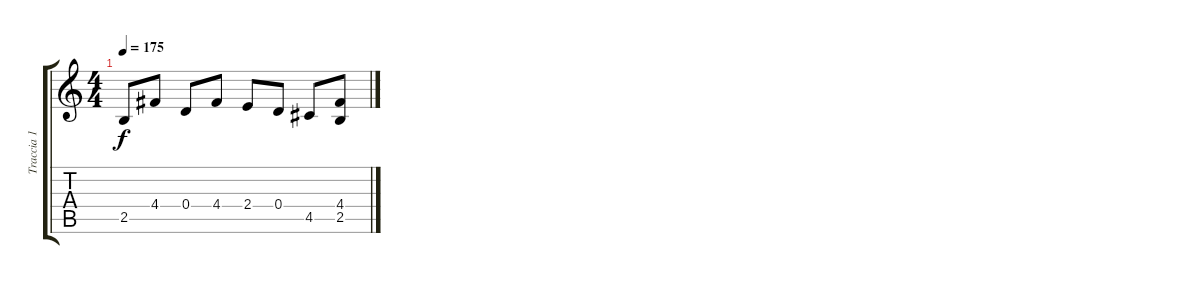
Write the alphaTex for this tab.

\track ("Traccia 1" "Traccia 1") {instrument distortionguitar}
\staff {score tabs}
\tuning (E4 B3 G3 D3 A2 E2) {hide}
\ts (4 4)
\tempo 175
\clef g2
\ks c
2.5.8{dy f} 4.4.8 0.4.8 4.4.8 2.4.8 0.4.8 4.5.8 (4.4 2.5).8
